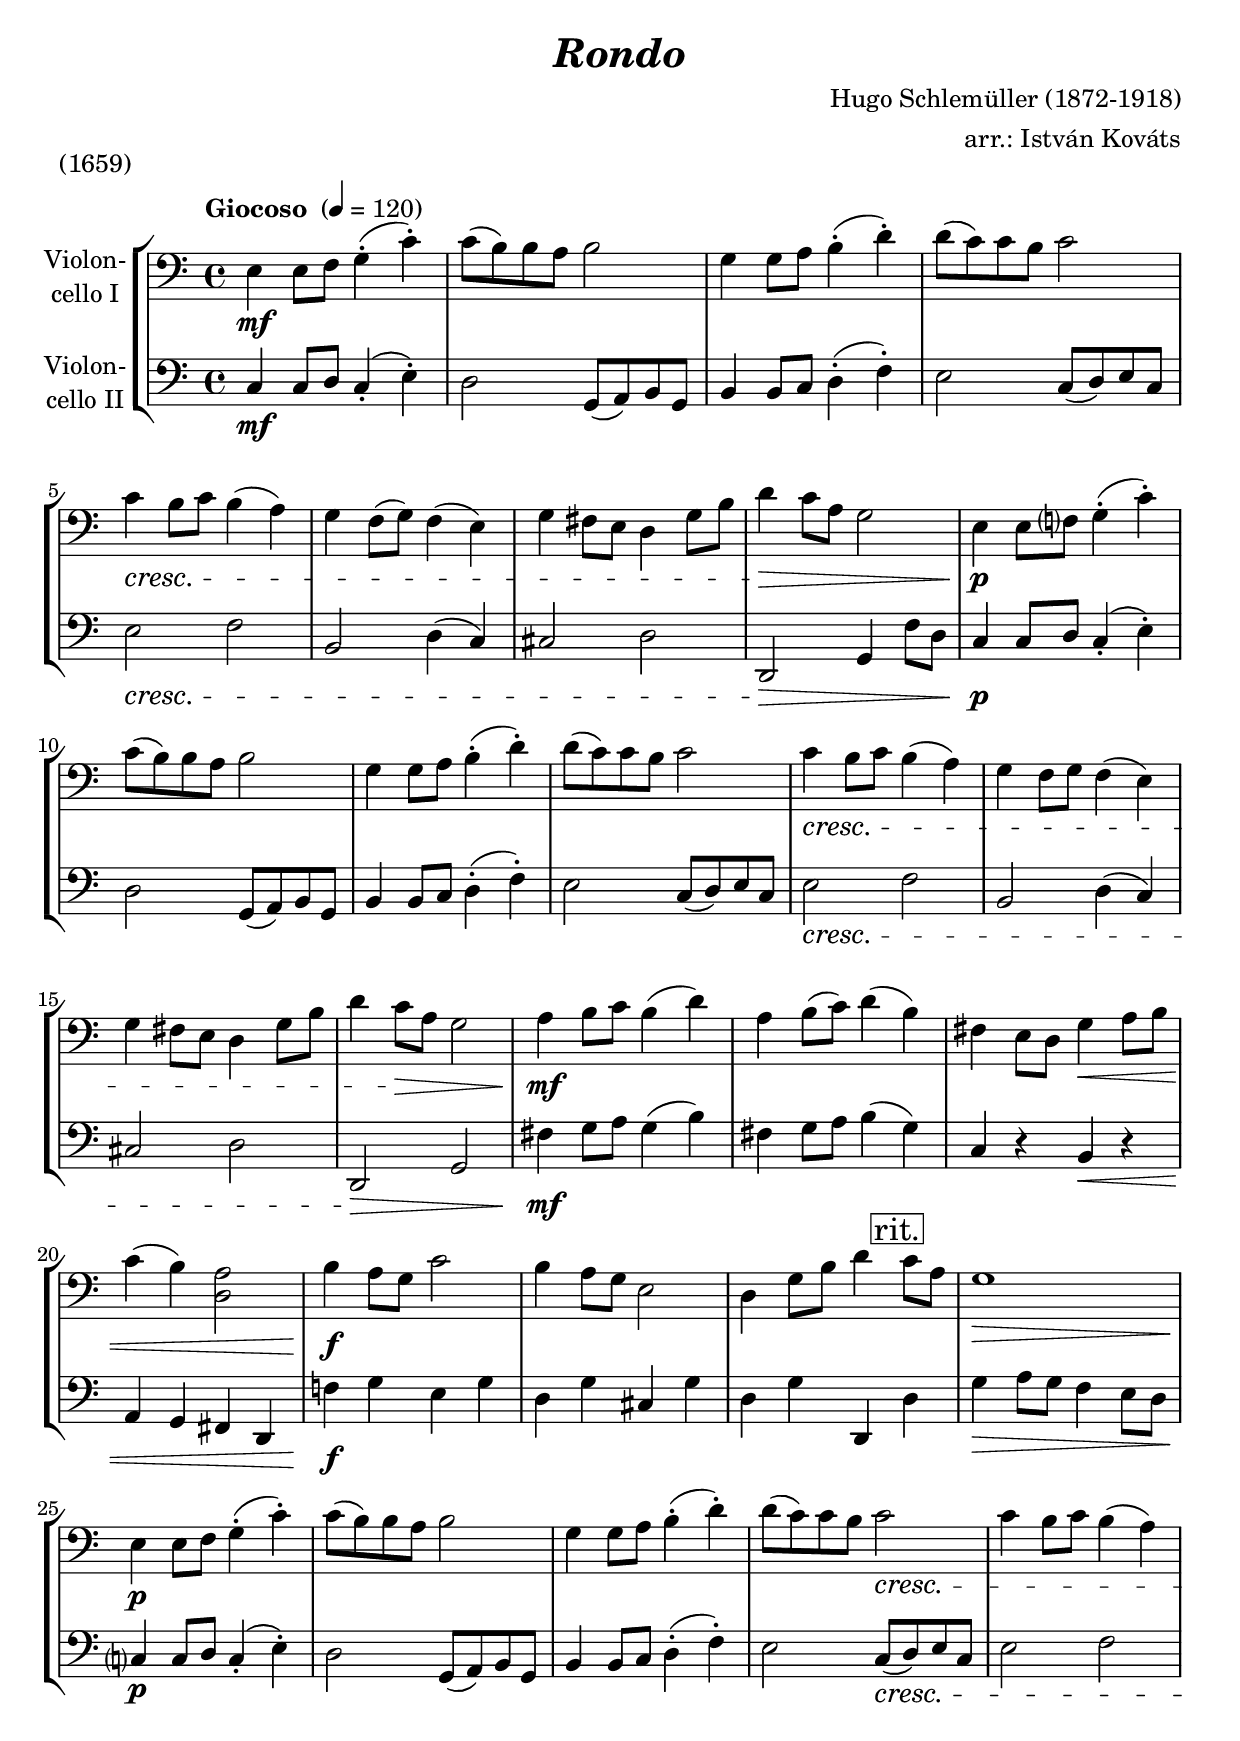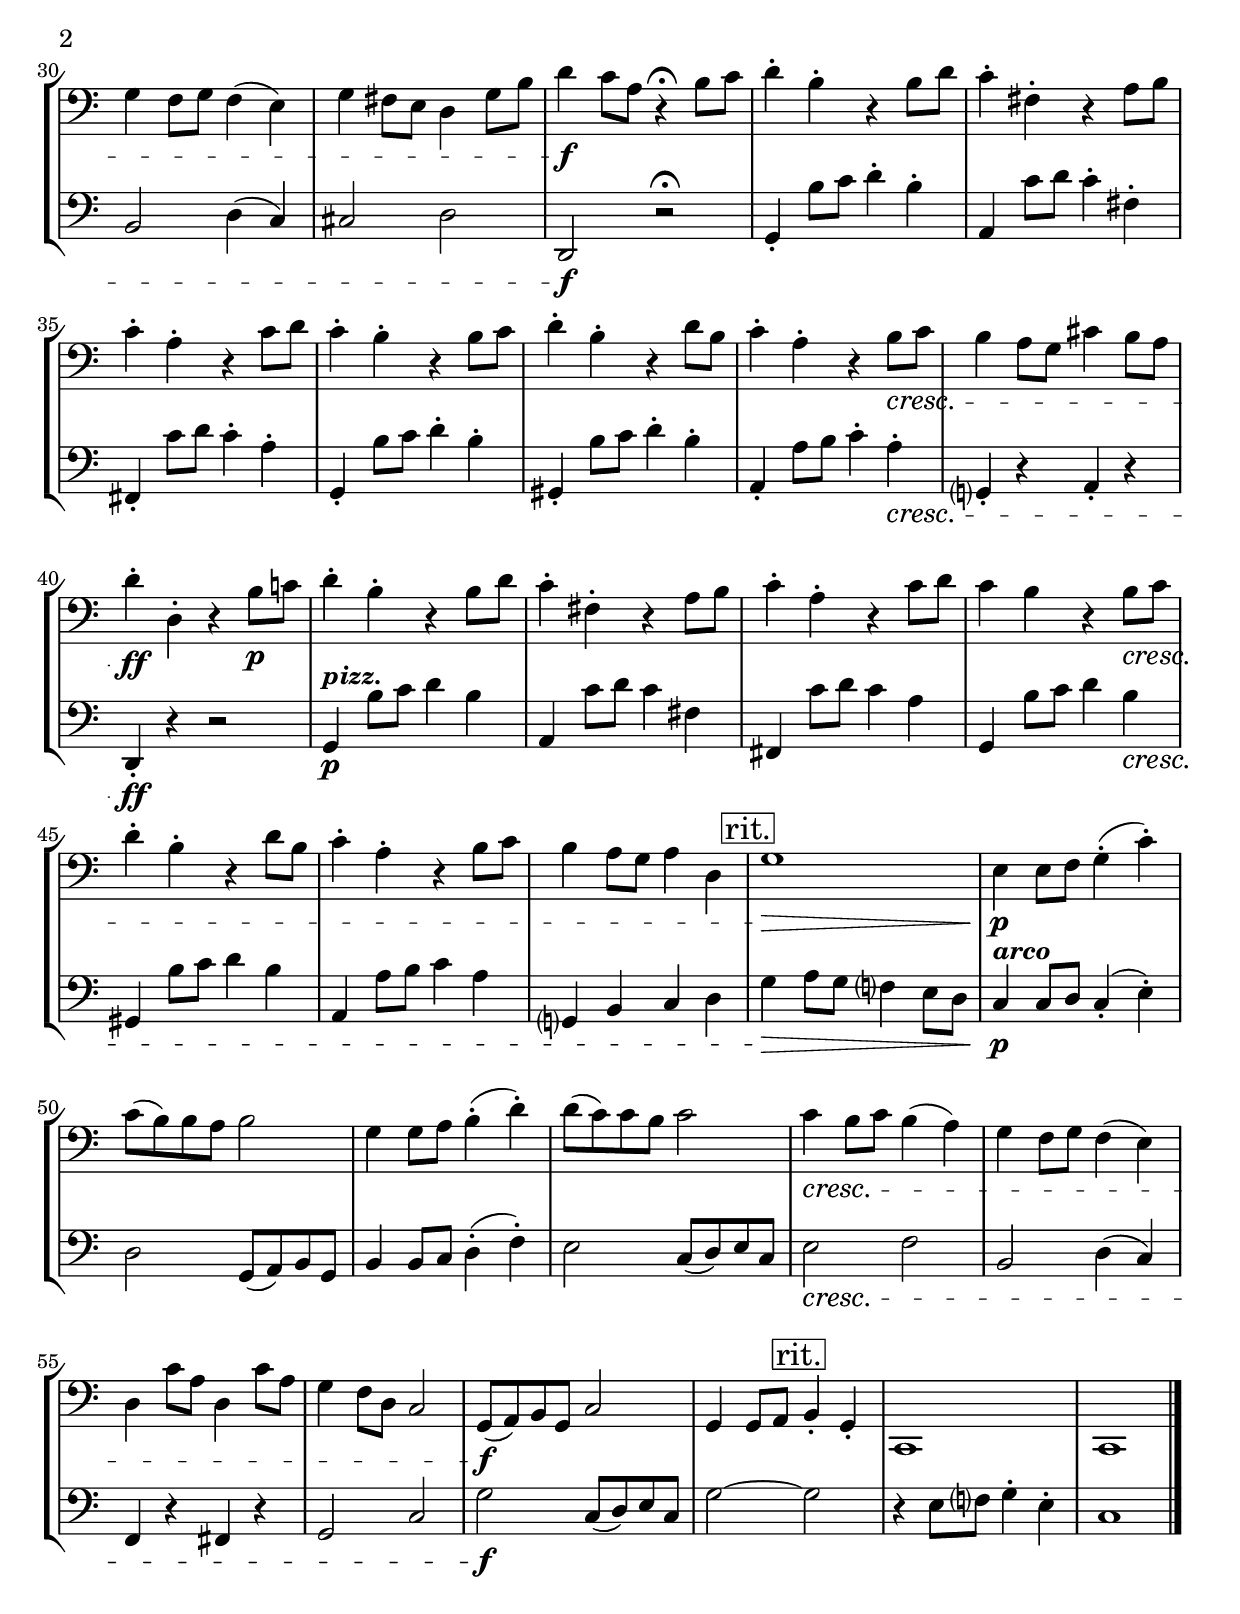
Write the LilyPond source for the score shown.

\version "2.18.2"
\include "deutsch.ly"

#(set-global-staff-size 22)

\header {
  title     = \markup \bold \italic "Rondo"
  composer  = "Hugo Schlemüller (1872-1918)"
  arranger  = "arr.: István Kováts"
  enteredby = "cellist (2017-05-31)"
  piece     = "(1659)"
}

voiceconsts = {
  \key c \major
  \time 4/4
  \clef "bass"
%  \numericTimeSignature
  \compressFullBarRests
  % Set default beaming for all staves
%  \set Timing.beamExceptions = #'()
%  \set Timing.baseMoment     = #(ly:make-moment 1 4)
%  \set Timing.beatStructure  = #'(1 1 1 1)
  \tempo "Giocoso " 4=120
}

mikl = "clarinet"
mist = "cello"
%mist = "string ensemble 1"
miba = "bassoon"
%miba = "harpsichord"
milo = "drawbar organ"

arco = \markup \bold \italic "arco"
rit  = \mark \markup \box "rit."
pizz = \markup \bold \italic "pizz."

va = \relative c {
  \voiceconsts

  e4\mf e8 f g4(-. c)-.
  c8( h) h a h2
  g4 g8 a h4(-. d)-.
  d8( c) c h c2
  c4\cresc h8 c h4( a)

  g f8( g) f4( e)
  g fis8 e d4 g8 h
  d4\> c8 a g2
  e4\!\p e8 f? g4(-. c)-.
  c8( h) h a h2
  g4 g8 a h4(-. d)-.

  d8( c) c h c2
  c4\cresc h8 c h4( a)
  g f8 g f4( e)
  g fis8 e d4 g8 h
  d4 c8\> a g2
  a4\!\mf h8 c h4( d)

  a h8( c) d4( h)
  fis e8 d g4\< a8 h
  c4( h) <d, a'>2
  h'4\!\f a8 g c2
  h4 a8 g e2
  d4 g8 h d4 \rit c8 a

  g1\>
  e4\!\p e8 f g4(-. c)-.
  c8( h) h a h2
  g4 g8 a h4(-. d)-.
  d8( c) c h c2\cresc

  c4 h8 c h4( a)
  g f8 g f4( e)
  g fis8 e d4 g8 h
  d4\f c8 a r4\fermata h8 c
  d4-. h-. r h8 d
  c4-. fis,-. r a8 h

  c4-. a-. r c8 d
  c4-. h-. r h8 c
  d4-. h-. r d8 h
  c4-. a-. r h8\cresc c
  h4 a8 g cis4 h8 a

  d4-.\ff d,-. r h'8\p c!
  d4-. h-. r h8 d
  c4-. fis,-. r a8 h
  c4-. a-. r c8 d
  c4 h r h8\cresc c

  d4-. h-. r d8 h
  c4-. a-. r h8 c
  h4 a8 g a4 d, \rit
  g1\>
  e4\!\p e8 f g4(-. c)-.

  c8( h) h a h2
  g4 g8 a h4(-. d)-.
  d8( c) c h c2
  c4\cresc h8 c h4( a)
  g f8 g f4( e)

  d c'8 a d,4 c'8 a
  g4 f8 d c2
  g8(\f a) h g c2
  g4 g8 a \rit h4-. g-.
  c,1
  c \bar "|."
}

vb = \relative c {
  \voiceconsts

  c4\mf c8 d c4(-. e)-.
  d2 g,8( a) h g
  h4 h8 c d4(-. f)-.
  e2 c8( d) e c
  e2\cresc f

  h, d4( c)
  cis2 d
  d,\> g4 f'8 d
  c4\!\p c8 d c4(-. e)-.
  d2 g,8( a) h g
  h4 h8 c d4(-. f)-.

  e2 c8( d) e c
  e2\cresc f
  h, d4( c)
  cis2 d
  d,\> g
  fis'4\!\mf g8 a g4( h)

  fis g8 a h4( g)
  c, r h\< r
  a g fis d
  f'!\!\f g e g
  d g cis, g'
  d g d, \rit d'

  g\> a8 g f4 e8 d
  c?4\!\p c8 d c4(-. e)-.
  d2 g,8( a) h g
  h4 h8 c d4(-. f)-.
  e2 c8(\cresc d) e c

  e2 f
  h, d4( c)
  cis2 d
  d,\f r\fermata
  g4-. h'8 c d4-. h-.
  a, c'8 d c4-. fis,-.

  fis,-. c''8 d c4-. a-.
  g,-. h'8 c d4-. h-.
  gis,-. h'8 c d4-. h-.
  a,-. a'8 h c4-. a-.\cresc
  g,?-. r a-. r

  d,-.\ff r r2
  g4^\pizz\p h'8 c d4 h
  a, c'8 d c4 fis,
  fis, c''8 d c4 a
  g, h'8  c d4 h\cresc

  gis, h'8 c d4 h
  a, a'8 h c4 a
  g,? h c d \rit
  g\> a8 g f?4 e8 d
  c4\!^\arco\p c8 d c4(-. e)-.

  d2 g,8( a) h g
  h4 h8 c d4(-. f)-.
  e2 c8( d) e c
  e2\cresc f
  h, d4( c)

  f, r fis r
  g2 c
  g'\f c,8( d) e c
  g'2~ \rit g
  r4 e8 f? g4-. e-.
  c1 \bar "|."
}


music = \new StaffGroup <<
      \new Staff {
	\set Staff.midiInstrument = \mist
	\set Staff.instrumentName = \markup \center-column { "Violon-" "cello I" }
	\transpose c c { \va }
      }

      \new Staff {
	\set Staff.midiInstrument = \miba
	\set Staff.instrumentName = \markup \center-column { "Violon-" "cello II" }
	\transpose c c { \vb }
      }
>>

\book {
  \score {
    \music
    \layout {}
  }

  \score {
    \unfoldRepeats \music

    \midi {
      \context {
        \Score
      }
    }
  }
}
